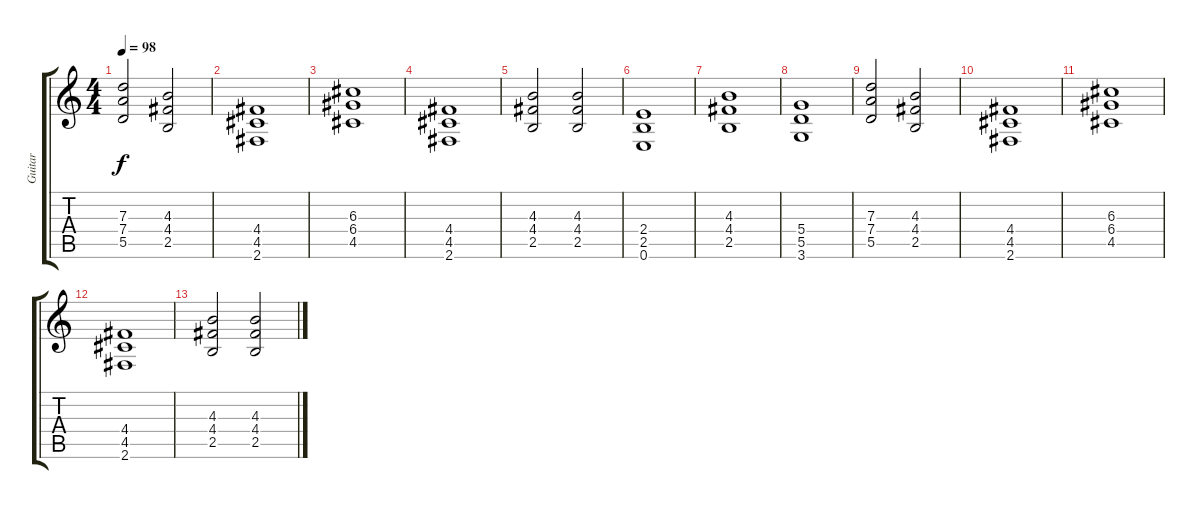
\track ("Guitar" "Guitar") {instrument distortionguitar}
\staff {score tabs}
\tuning (E4 B3 G3 D3 A2 E2) {hide}
\ts (4 4)
\tempo 98
\clef g2
\ks c
(7.3 7.4 5.5).2{dy f} (4.3 4.4 2.5).2 |
(4.4 4.5 2.6).1 |
(6.3 6.4 4.5).1 |
(4.4 4.5 2.6).1 |
(4.3 4.4 2.5).2 (4.3 4.4 2.5).2 |
(2.4 2.5 0.6).1{volume 5} |
(4.3 4.4 2.5).1 |
(5.4 5.5 3.6).1 |
(7.3 7.4 5.5).2 (4.3 4.4 2.5).2 |
(4.4 4.5 2.6).1{volume 1} |
(6.3 6.4 4.5).1 |
(4.4 4.5 2.6).1 |
(4.3 4.4 2.5).2 (4.3 4.4 2.5).2
